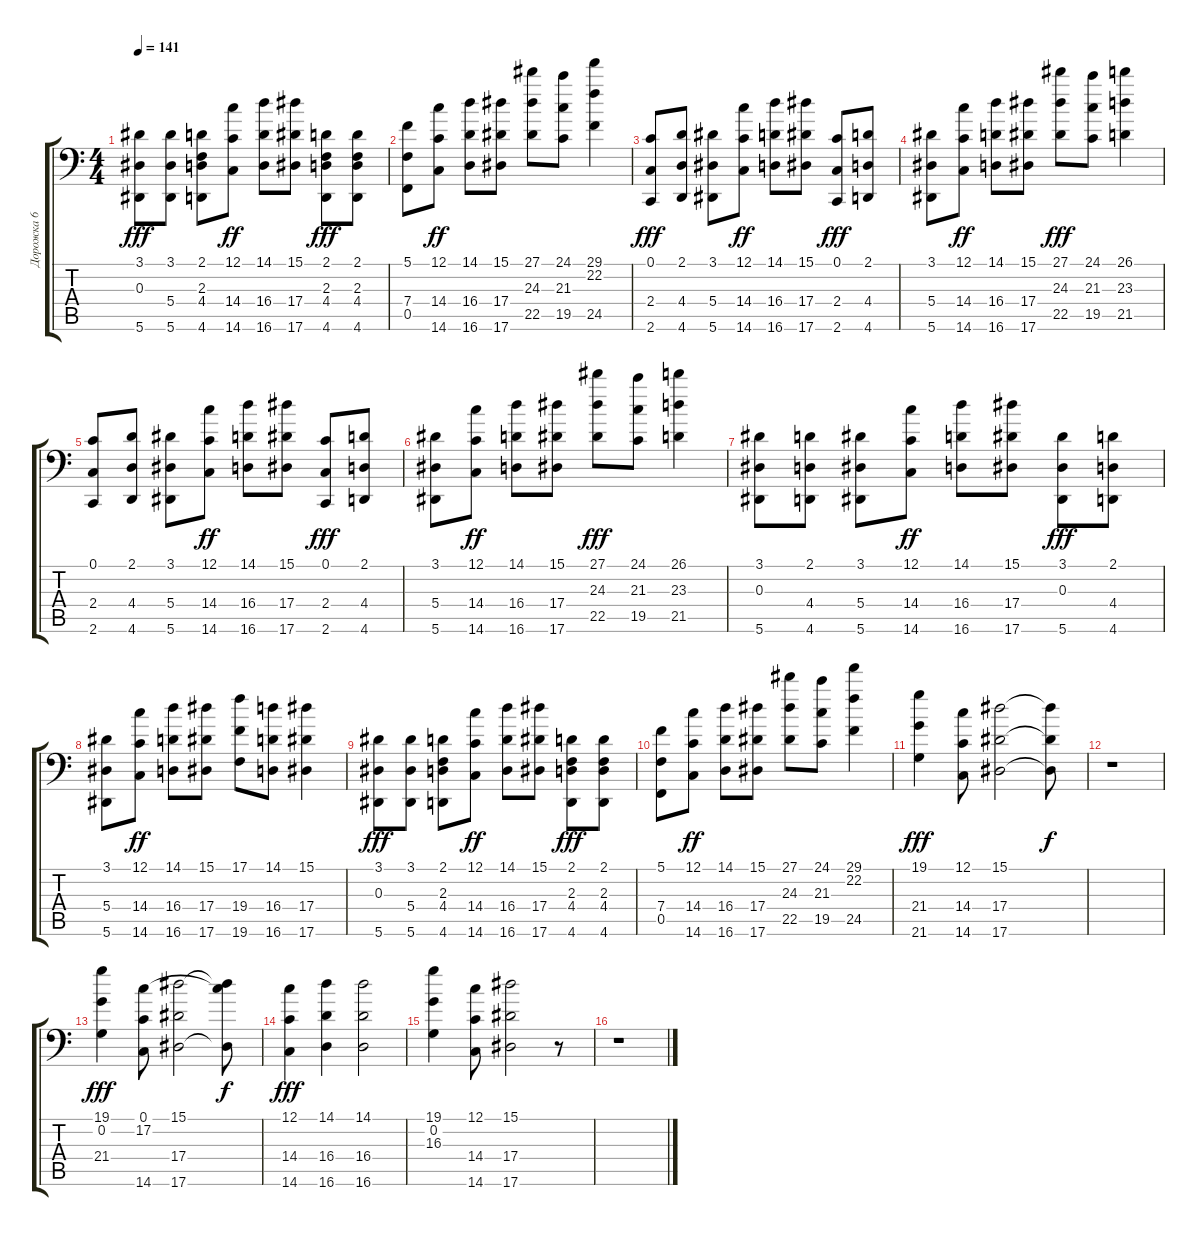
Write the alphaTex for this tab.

\track ("Дорожка 6" "Дорожка 6") {solo instrument stringensemble1}
\staff {score tabs}
\tuning (C4 G3 Eb3 Bb2 F2 Bb1) {hide}
\ts (4 4)
\tempo 141
\clef f4
\ks c
(3.1 0.3 5.6).8{dy fff} (3.1 5.4 5.6).8 (2.1 2.3 4.4 4.6).8 (12.1 14.4 14.6).8{dy ff} (14.1 16.4 16.6).8 (15.1 17.4 17.6).8 (2.1 2.3 4.4 4.6).8{dy fff} (2.1 2.3 4.4 4.6).8 |
(5.1 7.4 0.5).8 (12.1 14.4 14.6).8{dy ff} (14.1 16.4 16.6).8 (15.1 17.4 17.6).8 (27.1 24.3 22.5).8 (24.1 21.3 19.5).8 (29.1 22.2 24.5).4 |
(0.1 2.4 2.6).8{dy fff} (2.1 4.4 4.6).8 (3.1 5.4 5.6).8 (12.1 14.4 14.6).8{dy ff} (14.1 16.4 16.6).8 (15.1 17.4 17.6).8 (0.1 2.4 2.6).8{dy fff} (2.1 4.4 4.6).8 |
(3.1 5.4 5.6).8 (12.1 14.4 14.6).8{dy ff} (14.1 16.4 16.6).8 (15.1 17.4 17.6).8 (27.1 24.3 22.5).8{dy fff} (24.1 21.3 19.5).8 (26.1 23.3 21.5).4 |
(0.1 2.4 2.6).8 (2.1 4.4 4.6).8 (3.1 5.4 5.6).8 (12.1 14.4 14.6).8{dy ff} (14.1 16.4 16.6).8 (15.1 17.4 17.6).8 (0.1 2.4 2.6).8{dy fff} (2.1 4.4 4.6).8 |
(3.1 5.4 5.6).8 (12.1 14.4 14.6).8{dy ff} (14.1 16.4 16.6).8 (15.1 17.4 17.6).8 (27.1 24.3 22.5).8{dy fff} (24.1 21.3 19.5).8 (26.1 23.3 21.5).4 |
(3.1 0.3 5.6).8 (2.1 4.4 4.6).8 (3.1 5.4 5.6).8 (12.1 14.4 14.6).8{dy ff} (14.1 16.4 16.6).8 (15.1 17.4 17.6).8 (3.1 0.3 5.6).8{dy fff} (2.1 4.4 4.6).8 |
(3.1 5.4 5.6).8 (12.1 14.4 14.6).8{dy ff} (14.1 16.4 16.6).8 (15.1 17.4 17.6).8 (17.1 19.4 19.6).8 (14.1 16.4 16.6).8 (15.1 17.4 17.6).4 |
(3.1 0.3 5.6).8{dy fff} (3.1 5.4 5.6).8 (2.1 2.3 4.4 4.6).8 (12.1 14.4 14.6).8{dy ff} (14.1 16.4 16.6).8 (15.1 17.4 17.6).8 (2.1 2.3 4.4 4.6).8{dy fff} (2.1 2.3 4.4 4.6).8 |
(5.1 7.4 0.5).8 (12.1 14.4 14.6).8{dy ff} (14.1 16.4 16.6).8 (15.1 17.4 17.6).8 (27.1 24.3 22.5).8 (24.1 21.3 19.5).8 (29.1 22.2 24.5).4 |
(19.1 21.4 21.6).4{dy fff} (12.1 14.4 14.6).8 (15.1 17.4 17.6).2 (15.1{t} 17.4{t} 17.6{t}).8{dy f} |
r.1 |
(19.1 0.2 21.4).4{dy fff} (0.1 17.2 14.6).8 (15.1 17.4 17.6).2 (15.1{t} 17.2{t} 17.6{t}).8{dy f} |
(12.1 14.4 14.6).4{dy fff} (14.1 16.4 16.6).4 (14.1 16.4 16.6).2 |
(19.1 0.2 16.3).4 (12.1 14.4 14.6).8 (15.1 17.4 17.6).2 r.8 |
r.1
